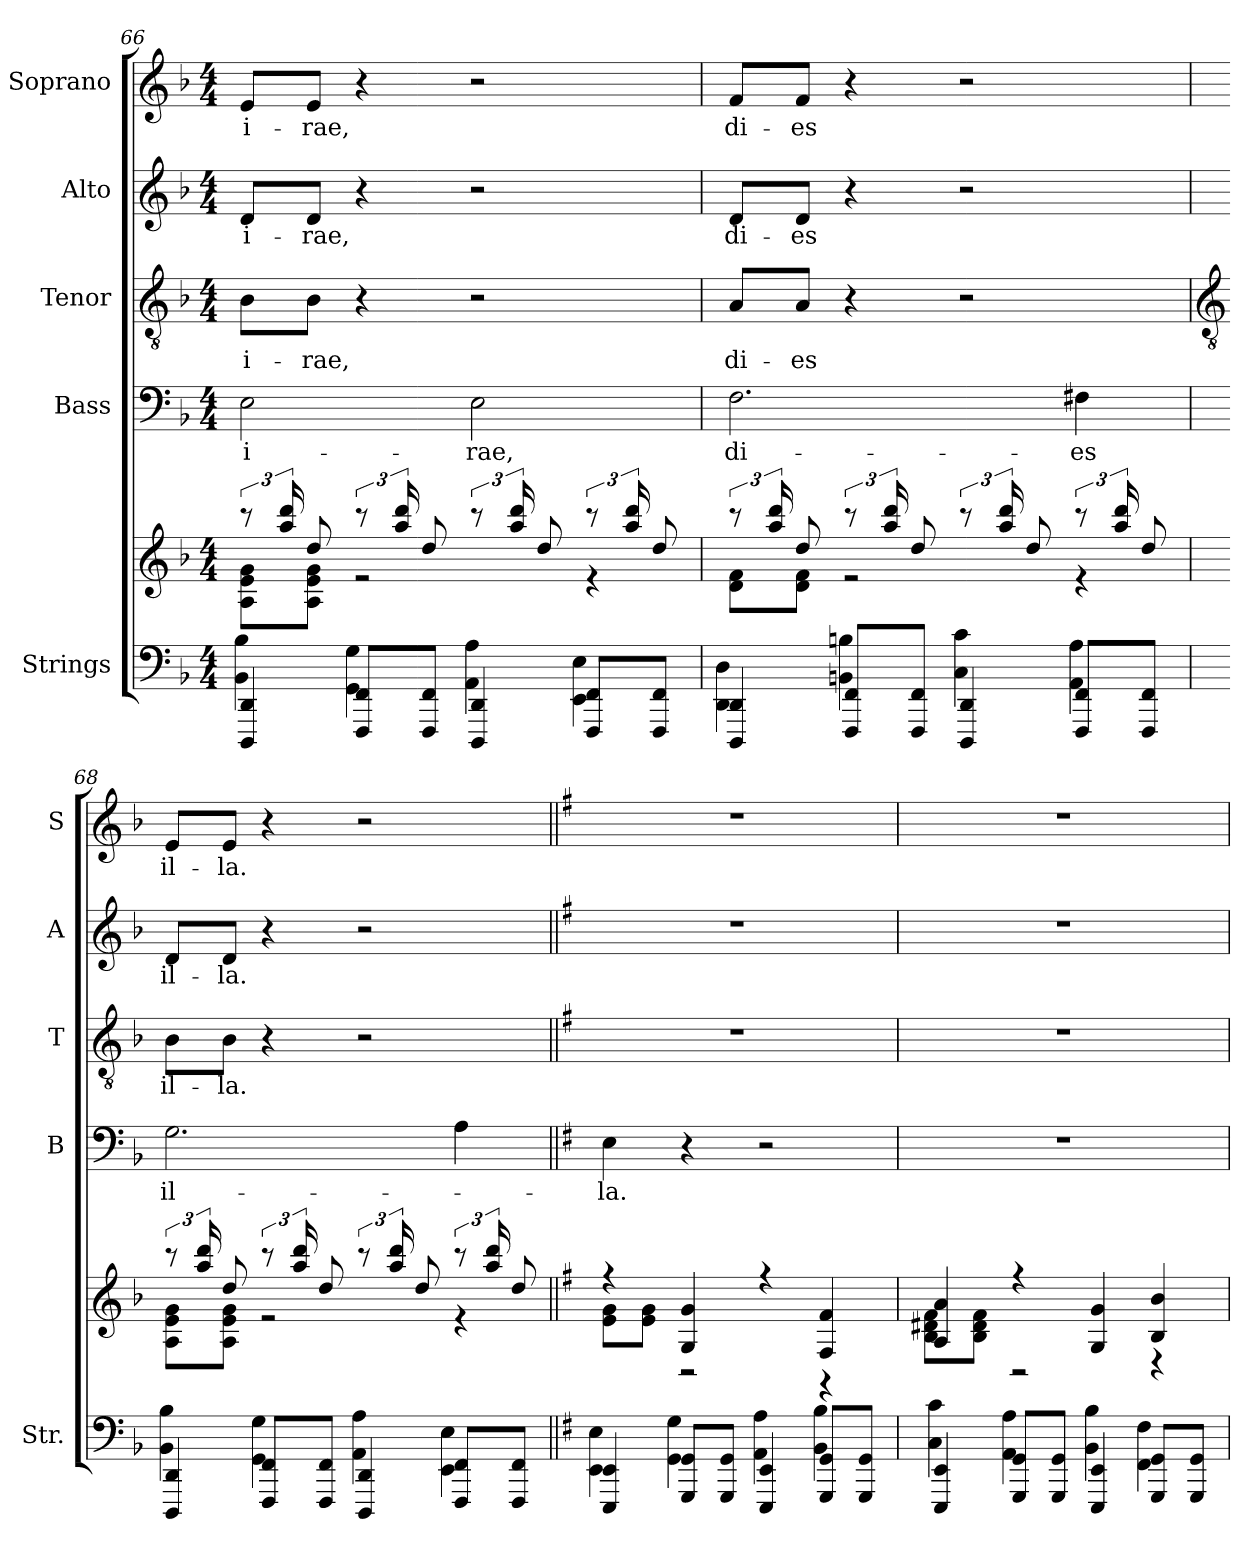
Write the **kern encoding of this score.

**kern	**kern	**kern	**text	**kern	**text	**kern	**text	**kern	**text
*part5	*part5	*part4	*part4	*part3	*part3	*part2	*part2	*part1	*part1
*staff6	*staff5	*staff4	*staff4	*staff3	*staff3	*staff2	*staff2	*staff1	*staff1
*I"Strings	*	*I"Bass	*	*I"Tenor	*	*I"Alto	*	*I"Soprano	*
*I'Str.	*	*I'B	*	*I'T	*	*I'A	*	*I'S	*
*clefF4	*clefG2	*clefF4	*	*clefGv2	*	*clefG2	*	*clefG2	*
*k[b-]	*k[b-]	*k[b-]	*	*k[b-]	*	*k[b-]	*	*k[b-]	*
*F:	*F:	*F:	*	*F:	*	*F:	*	*F:	*
*M4/4	*M4/4	*M4/4	*	*M4/4	*	*M4/4	*	*M4/4	*
=66	=66	=66	=66	=66	=66	=66	=66	=66	=66
*^	*^	*	*	*	*	*	*	*	*
!	!	!	!	!	!LO:LY:b	!	!LO:LY:b	!	!LO:LY:b	!	!LO:LY:b
4DDD/ 4DD/	4BB-\ 4B-\	12r	8A\ 8e\ 8g\L	2E	i-	8B-L	i-	8dL	i-	8eL	i-
.	.	24aa/ 24ddd/LL	.	.	.	.	.	.	.	.	.
!	!	!	!	!	!	!	!LO:LY:b	!	!LO:LY:b	!	!LO:LY:b
.	.	8dd/J	8A\ 8e\ 8g\J	.	.	8B-J	-rae,	8dJ	-rae,	8eJ	-rae,
8FFF/ 8FF/L	4GG\ 4G\	12r	2r	.	.	4r	.	4r	.	4r	.
.	.	24aa/ 24ddd/LL	.	.	.	.	.	.	.	.	.
8FFF/ 8FF/J	.	8dd/J	.	.	.	.	.	.	.	.	.
!	!	!	!	!	!LO:LY:b	!	!	!	!	!	!
4DDD/ 4DD/	4AA\ 4A\	12r	.	2E	-rae,	2r	.	2r	.	2r	.
.	.	24aa/ 24ddd/LL	.	.	.	.	.	.	.	.	.
.	.	8dd/J	.	.	.	.	.	.	.	.	.
8FFF/ 8FF/L	4EE\ 4E\	12r	4r	.	.	.	.	.	.	.	.
.	.	24aa/ 24ddd/LL	.	.	.	.	.	.	.	.	.
8FFF/ 8FF/J	.	8dd/J	.	.	.	.	.	.	.	.	.
=67	=67	=67	=67	=67	=67	=67	=67	=67	=67	=67	=67
!	!	!	!	!	!LO:LY:b	!	!LO:LY:b	!	!LO:LY:b	!	!LO:LY:b
4DDD/ 4DD/	4DD\ 4D\	12r	8d\ 8f\L	2.F	di-	8AL	di-	8dL	di-	8fL	di-
.	.	24aa/ 24ddd/LL	.	.	.	.	.	.	.	.	.
!	!	!	!	!	!	!	!LO:LY:b	!	!LO:LY:b	!	!LO:LY:b
.	.	8dd/J	8d\ 8f\J	.	.	8AJ	-es	8dJ	-es	8fJ	-es
8FFF/ 8FF/L	4BBn\ 4Bn\	12r	2r	.	.	4r	.	4r	.	4r	.
.	.	24aa/ 24ddd/LL	.	.	.	.	.	.	.	.	.
8FFF/ 8FF/J	.	8dd/J	.	.	.	.	.	.	.	.	.
4DDD/ 4DD/	4C\ 4c\	12r	.	.	.	2r	.	2r	.	2r	.
.	.	24aa/ 24ddd/LL	.	.	.	.	.	.	.	.	.
.	.	8dd/J	.	.	.	.	.	.	.	.	.
!	!	!	!	!	!LO:LY:b	!	!	!	!	!	!
8FFF/ 8FF/L	4AA\ 4A\	12r	4r	4F#X	-es	.	.	.	.	.	.
.	.	24aa/ 24ddd/LL	.	.	.	.	.	.	.	.	.
8FFF/ 8FF/J	.	8dd/J	.	.	.	.	.	.	.	.	.
!!LO:LB:g=z
=68	=68	=68	=68	=68	=68	=68	=68	=68	=68	=68	=68
*	*	*	*	*	*	*clefGv2	*	*	*	*	*
!	!	!	!	!	!LO:LY:b	!	!LO:LY:b	!	!LO:LY:b	!	!LO:LY:b
4DDD/ 4DD/	4BB-\ 4B-\	12r	8A\ 8e\ 8g\L	2.G	il-	8B-L	il-	8dL	il-	8eL	il-
.	.	24aa/ 24ddd/LL	.	.	.	.	.	.	.	.	.
!	!	!	!	!	!	!	!LO:LY:b	!	!LO:LY:b	!	!LO:LY:b
.	.	8dd/J	8A\ 8e\ 8g\J	.	.	8B-J	-la.	8dJ	-la.	8eJ	-la.
8FFF/ 8FF/L	4GG\ 4G\	12r	2r	.	.	4r	.	4r	.	4r	.
.	.	24aa/ 24ddd/LL	.	.	.	.	.	.	.	.	.
8FFF/ 8FF/J	.	8dd/J	.	.	.	.	.	.	.	.	.
4DDD/ 4DD/	4AA\ 4A\	12r	.	.	.	2r	.	2r	.	2r	.
.	.	24aa/ 24ddd/LL	.	.	.	.	.	.	.	.	.
.	.	8dd/J	.	.	.	.	.	.	.	.	.
8FFF/ 8FF/L	4EE\ 4E\	12r	4r	4A	.	.	.	.	.	.	.
.	.	24aa/ 24ddd/LL	.	.	.	.	.	.	.	.	.
8FFF/ 8FF/J	.	8dd/J	.	.	.	.	.	.	.	.	.
=69||	=69||	=69||	=69||	=69||	=69||	=69||	=69||	=69||	=69||	=69||	=69||
*k[f#]	*	*k[f#]	*	*k[f#]	*	*k[f#]	*	*k[f#]	*	*k[f#]	*
*G:	*	*G:	*	*G:	*	*G:	*	*G:	*	*G:	*
!	!	!	!	!	!LO:LY:b	!	!	!	!	!	!
4EEE/ 4EE/	4EE\ 4E\	4r	8e\ 8g\L	4E	-la.	1r	.	1r	.	1r	.
.	.	.	8e\ 8g\J	.	.	.	.	.	.	.	.
8GGG/ 8GG/L	4GG\ 4G\	4G/ 4g/	2r	4r	.	.	.	.	.	.	.
8GGG/ 8GG/J	.	.	.	.	.	.	.	.	.	.	.
4EEE/ 4EE/	4AA\ 4A\	4r	.	2r	.	.	.	.	.	.	.
8GGG/ 8GG/L	4BB\ 4B\	4F#/ 4f#/	4r	.	.	.	.	.	.	.	.
8GGG/ 8GG/J	.	.	.	.	.	.	.	.	.	.	.
=70	=70	=70	=70	=70	=70	=70	=70	=70	=70	=70	=70
4EEE/ 4EE/	4C\ 4c\	4A/ 4a/	8B\ 8d#X\ 8f#\L	1r	.	1r	.	1r	.	1r	.
.	.	.	8B\ 8d#\ 8f#\J	.	.	.	.	.	.	.	.
8GGG/ 8GG/L	4AA\ 4A\	4r	2r	.	.	.	.	.	.	.	.
8GGG/ 8GG/J	.	.	.	.	.	.	.	.	.	.	.
4EEE/ 4EE/	4BB\ 4B\	4G/ 4g/	.	.	.	.	.	.	.	.	.
8GGG/ 8GG/L	4FF#\ 4F#\	4B/ 4b/	4r	.	.	.	.	.	.	.	.
8GGG/ 8GG/J	.	.	.	.	.	.	.	.	.	.	.
*v	*v	*	*	*	*	*	*	*	*	*	*
*	*v	*v	*	*	*	*	*	*	*	*
=	=	=	=	=	=	=	=	=	=
*-	*-	*-	*-	*-	*-	*-	*-	*-	*-
